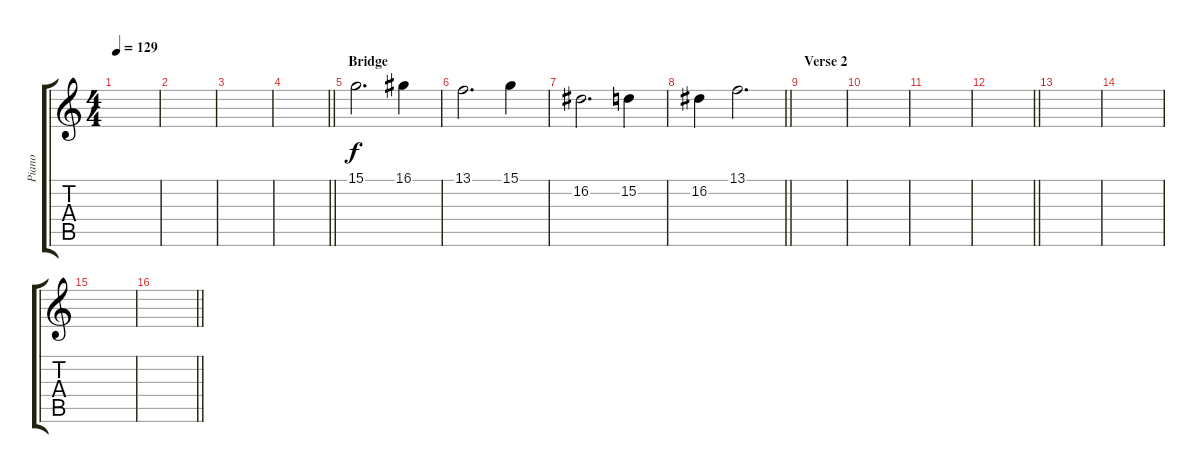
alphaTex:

\track ("Piano" "Piano") {instrument acousticgrandpiano}
\staff {score tabs}
\tuning (E4 B3 G3 D3 A2 E2) {hide}
\ts (4 4)
\tempo 129
\clef g2
\ks c
|
|
|
\barLineRight lightlight
|
\section ("" "Bridge")
15.1.2{d instrument marimba} 16.1.4 |
13.1.2{d} 15.1.4 |
16.2.2{d} 15.2.4 |
\barLineRight lightlight
16.2.4 13.1.2{d} |
\section ("" "Verse 2")
|
|
|
\barLineRight lightlight
|
|
|
|
\barLineRight lightlight
